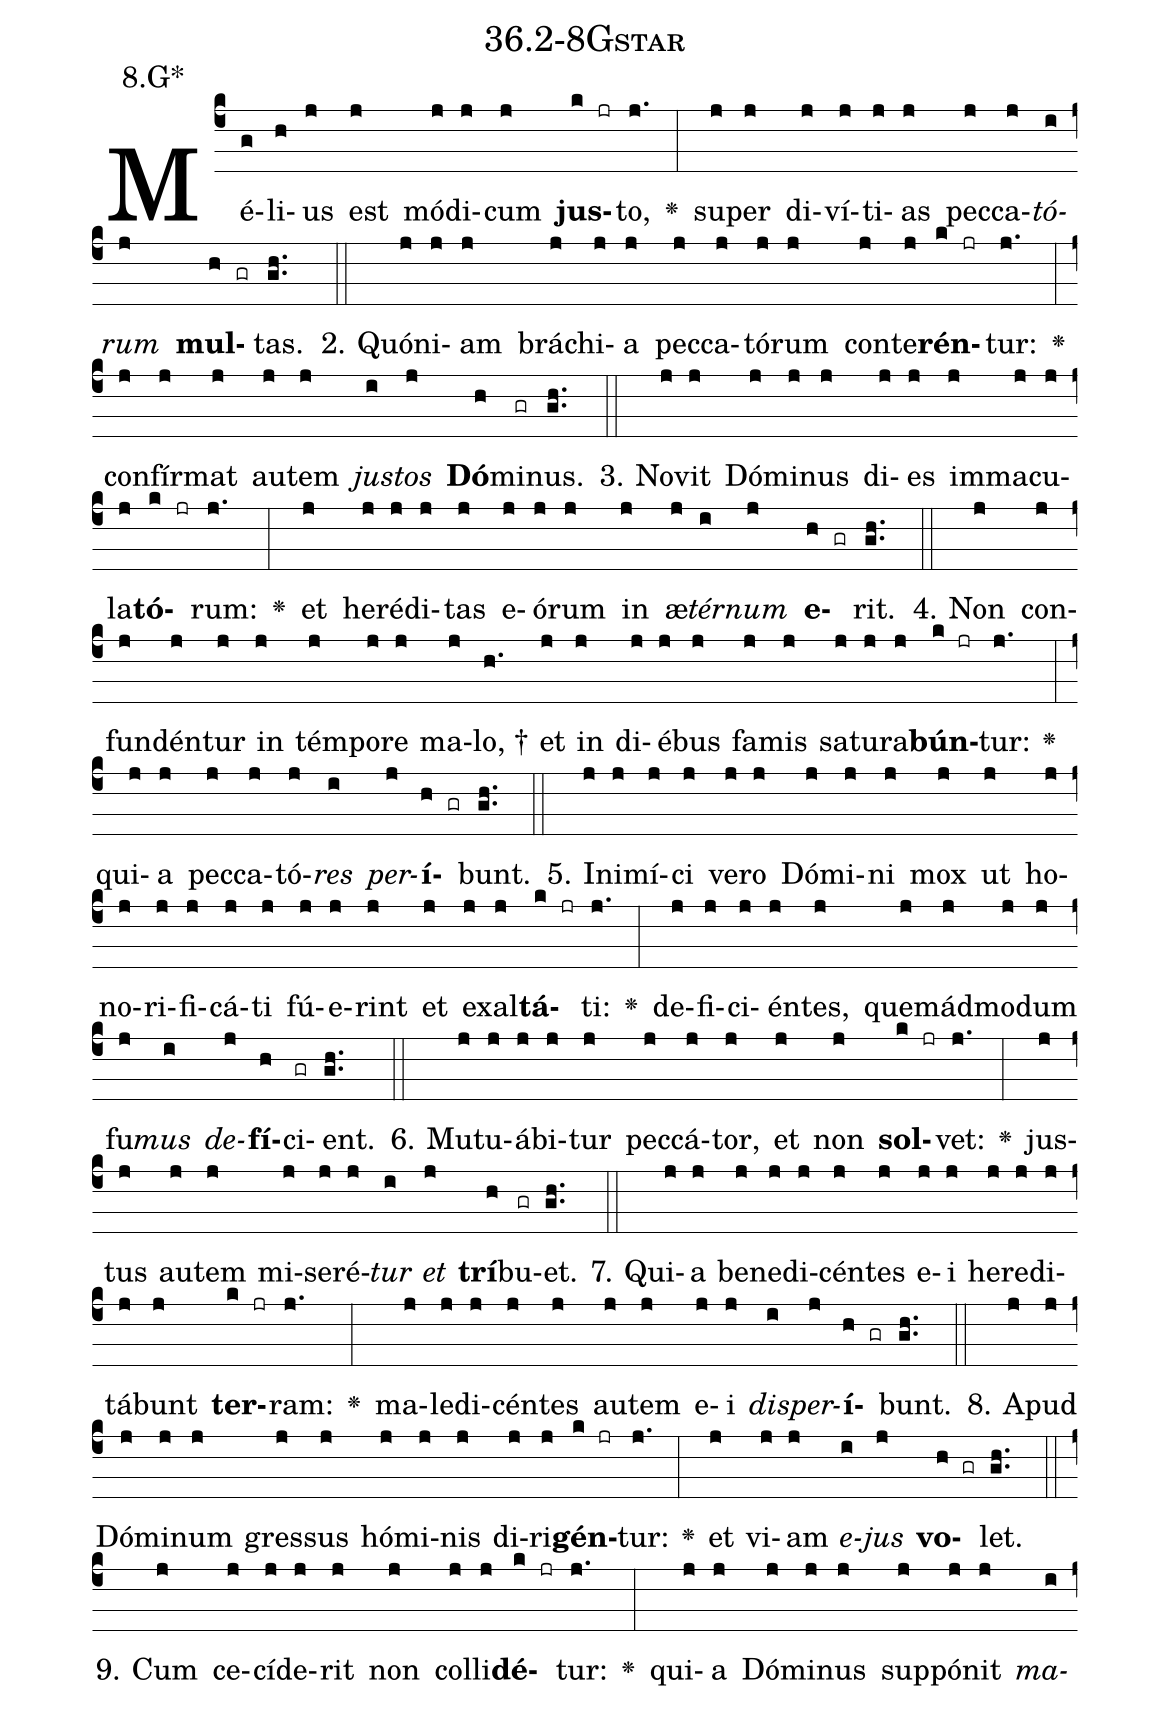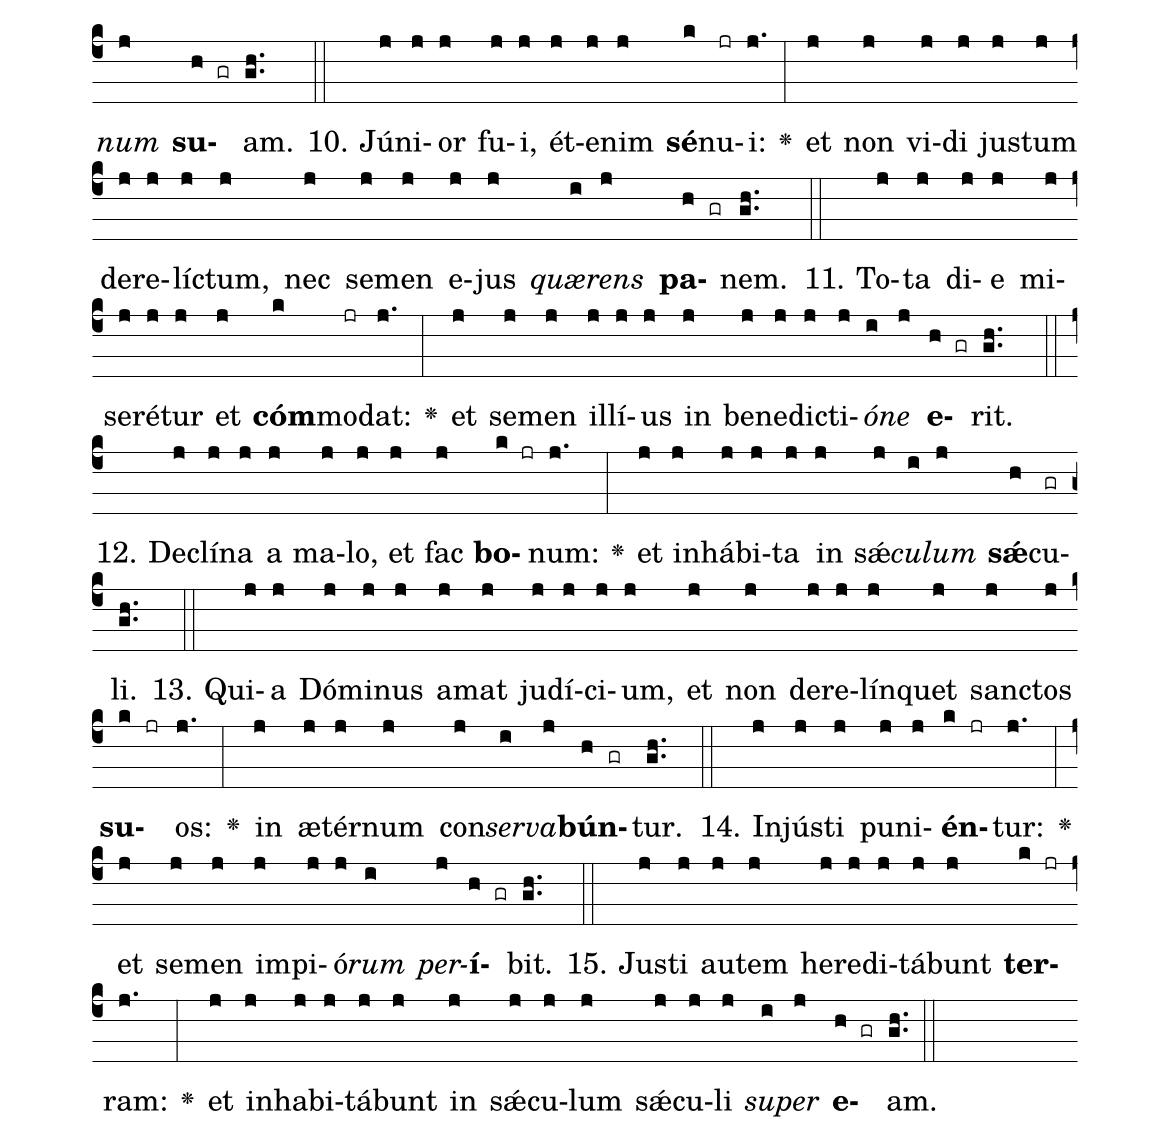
name: 36.2-8Gstar;
annotation: 8.G*;
%%
(c4)Mé(g)li(h)us(j) est(j) mó(j)di(j)cum(j) <b>jus</b>(k jr)to,(j.) <v>\greheightstar</v>(:) su(j)per(j) di(j)ví(j)ti(j)as(j) pec(j)ca(j)<i>tó</i>(i)<i>rum</i>(j) <b>mul</b>(h gr)tas.(gh..) (::)
2. Quón(j)i(j)am(j) brá(j)chi(j)a(j) pec(j)ca(j)tó(j)rum(j) con(j)te(j)<b>rén</b>(k jr)tur:(j.) <v>\greheightstar</v>(:) con(j)fír(j)mat(j) au(j)tem(j) <i>jus</i>(i)<i>tos</i>(j) <b>Dó</b>(h)mi(gr)nus.(gh..) (::)
3. No(j)vit(j) Dó(j)mi(j)nus(j) di(j)es(j) im(j)ma(j)cu(j)la(j)<b>tó</b>(k jr)rum:(j.) <v>\greheightstar</v>(:) et(j) he(j)ré(j)di(j)tas(j) e(j)ó(j)rum(j) in(j) æ(j)<i>tér</i>(i)<i>num</i>(j) <b>e</b>(h gr)rit.(gh..) (::)
4. Non(j) con(j)fun(j)dén(j)tur(j) in(j) tém(j)po(j)re(j) ma(j)lo, †(h.) et(j) in(j) di(j)é(j)bus(j) fa(j)mis(j) sa(j)tu(j)ra(j)<b>bún</b>(k jr)tur:(j.) <v>\greheightstar</v>(:) qui(j)a(j) pec(j)ca(j)tó(j)<i>res</i>(i) <i>per</i>(j)<b>í</b>(h gr)bunt.(gh..) (::)
5. In(j)i(j)mí(j)ci(j) ve(j)ro(j) Dó(j)mi(j)ni(j) mox(j) ut(j) ho(j)no(j)ri(j)fi(j)cá(j)ti(j) fú(j)e(j)rint(j) et(j) ex(j)al(j)<b>tá</b>(k jr)ti:(j.) <v>\greheightstar</v>(:) de(j)fi(j)ci(j)én(j)tes,(j) quem(j)ád(j)mo(j)dum(j) fu(j)<i>mus</i>(i) <i>de</i>(j)<b>fí</b>(h)ci(gr)ent.(gh..) (::)
6. Mu(j)tu(j)á(j)bi(j)tur(j) pec(j)cá(j)tor,(j) et(j) non(j) <b>sol</b>(k jr)vet:(j.) <v>\greheightstar</v>(:) jus(j)tus(j) au(j)tem(j) mi(j)se(j)ré(j)<i>tur</i>(i) <i>et</i>(j) <b>trí</b>(h)bu(gr)et.(gh..) (::)
7. Qui(j)a(j) be(j)ne(j)di(j)cén(j)tes(j) e(j)i(j) he(j)re(j)di(j)tá(j)bunt(j) <b>ter</b>(k jr)ram:(j.) <v>\greheightstar</v>(:) ma(j)le(j)di(j)cén(j)tes(j) au(j)tem(j) e(j)i(j) <i>dis</i>(i)<i>per</i>(j)<b>í</b>(h gr)bunt.(gh..) (::)
8. A(j)pud(j) Dó(j)mi(j)num(j) gres(j)sus(j) hó(j)mi(j)nis(j) di(j)ri(j)<b>gén</b>(k jr)tur:(j.) <v>\greheightstar</v>(:) et(j) vi(j)am(j) <i>e</i>(i)<i>jus</i>(j) <b>vo</b>(h gr)let.(gh..) (::)
9. Cum(j) ce(j)cí(j)de(j)rit(j) non(j) col(j)li(j)<b>dé</b>(k jr)tur:(j.) <v>\greheightstar</v>(:) qui(j)a(j) Dó(j)mi(j)nus(j) sup(j)pó(j)nit(j) <i>ma</i>(i)<i>num</i>(j) <b>su</b>(h gr)am.(gh..) (::)
10. Jú(j)ni(j)or(j) fu(j)i,(j) ét(j)e(j)nim(j) <b>sé</b>(k)nu(jr)i:(j.) <v>\greheightstar</v>(:) et(j) non(j) vi(j)di(j) jus(j)tum(j) de(j)re(j)líc(j)tum,(j) nec(j) se(j)men(j) e(j)jus(j) <i>quæ</i>(i)<i>rens</i>(j) <b>pa</b>(h gr)nem.(gh..) (::)
11. To(j)ta(j) di(j)e(j) mi(j)se(j)ré(j)tur(j) et(j) <b>cóm</b>(k)mo(jr)dat:(j.) <v>\greheightstar</v>(:) et(j) se(j)men(j) il(j)lí(j)us(j) in(j) be(j)ne(j)dic(j)ti(j)<i>ó</i>(i)<i>ne</i>(j) <b>e</b>(h gr)rit.(gh..) (::)
12. De(j)clí(j)na(j) a(j) ma(j)lo,(j) et(j) fac(j) <b>bo</b>(k jr)num:(j.) <v>\greheightstar</v>(:) et(j) in(j)há(j)bi(j)ta(j) in(j) sǽ(j)<i>cu</i>(i)<i>lum</i>(j) <b>sǽ</b>(h)cu(gr)li.(gh..) (::)
13. Qui(j)a(j) Dó(j)mi(j)nus(j) a(j)mat(j) ju(j)dí(j)ci(j)um,(j) et(j) non(j) de(j)re(j)lín(j)quet(j) sanc(j)tos(j) <b>su</b>(k jr)os:(j.) <v>\greheightstar</v>(:) in(j) æ(j)tér(j)num(j) con(j)<i>ser</i>(i)<i>va</i>(j)<b>bún</b>(h gr)tur.(gh..) (::)
14. In(j)jús(j)ti(j) pu(j)ni(j)<b>én</b>(k jr)tur:(j.) <v>\greheightstar</v>(:) et(j) se(j)men(j) im(j)pi(j)ó(j)<i>rum</i>(i) <i>per</i>(j)<b>í</b>(h gr)bit.(gh..) (::)
15. Jus(j)ti(j) au(j)tem(j) he(j)re(j)di(j)tá(j)bunt(j) <b>ter</b>(k jr)ram:(j.) <v>\greheightstar</v>(:) et(j) in(j)ha(j)bi(j)tá(j)bunt(j) in(j) sǽ(j)cu(j)lum(j) sǽ(j)cu(j)li(j) <i>su</i>(i)<i>per</i>(j) <b>e</b>(h gr)am.(gh..) (::)
